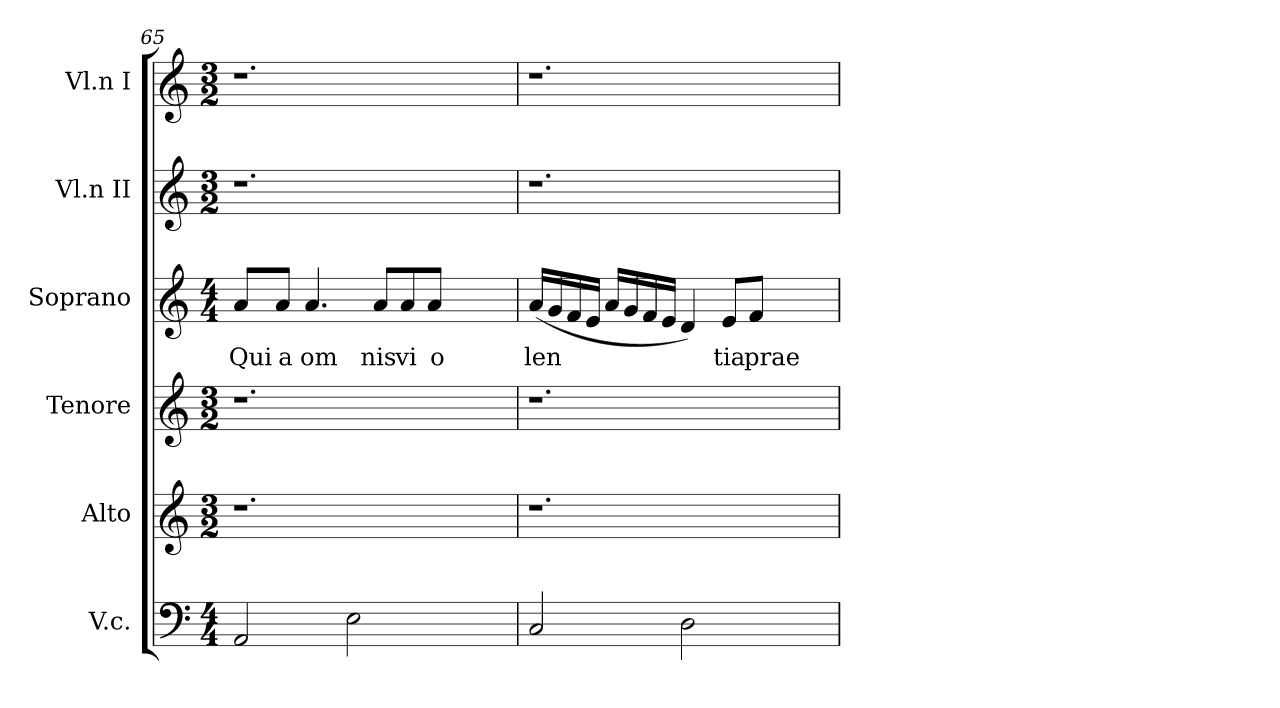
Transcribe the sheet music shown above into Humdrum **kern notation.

**kern	**kern	**kern	**kern	**text	**kern	**kern
*part6	*part5	*part4	*part3	*part3	*part2	*part1
*staff6	*staff5	*staff4	*staff3	*staff3	*staff2	*staff1
*I"V.c.	*I"Alto	*I"Tenore	*I"Soprano	*	*I"Vl.n II	*I"Vl.n I
*I'V.c.	*I'Alto	*I'Tenore	*I'Soprano	*	*I'Vl.n II	*I'Vl.n I
*clefF4	*clefG2	*clefG2	*clefG2	*	*clefG2	*clefG2
*k[]	*k[]	*k[]	*k[]	*	*k[]	*k[]
*C:	*C:	*C:	*C:	*	*C:	*C:
*M4/4	*M3/2	*M3/2	*M4/4	*	*M3/2	*M3/2
=65	=65	=65	=65	=65	=65	=65
!	!	!	!	!LO:LY:b	!	!
2AA/	1.r	1.r	8a/L	Qui	1.r	1.r
!	!	!	!	!LO:LY:b	!	!
.	.	.	8a/J	a	.	.
!	!	!	!	!LO:LY:b	!	!
.	.	.	4.a/	om	.	.
2E\	.	.	.	.	.	.
!	!	!	!	!LO:LY:b	!	!
.	.	.	8a/L	nis	.	.
!	!	!	!	!LO:LY:b	!	!
.	.	.	8a/	vi	.	.
!	!	!	!	!LO:LY:b	!	!
.	.	.	8a/J	o	.	.
2ryy	.	.	2ryy	.	.	.
=66	=66	=66	=66	=66	=66	=66
!	!	!	!	!LO:LY:b	!	!
2C/	1.r	1.r	(<16a/LL	len	1.r	1.r
.	.	.	16g/	.	.	.
.	.	.	16f/	.	.	.
.	.	.	16e/JJ	.	.	.
.	.	.	16a/LL	.	.	.
.	.	.	16g/	.	.	.
.	.	.	16f/	.	.	.
.	.	.	16e/JJ	.	.	.
2D\	.	.	4d/)	.	.	.
!	!	!	!	!LO:LY:b	!	!
.	.	.	8e/L	tia	.	.
!	!	!	!	!LO:LY:b	!	!
.	.	.	8f/J	prae	.	.
2ryy	.	.	2ryy	.	.	.
=	=	=	=	=	=	=
*-	*-	*-	*-	*-	*-	*-
